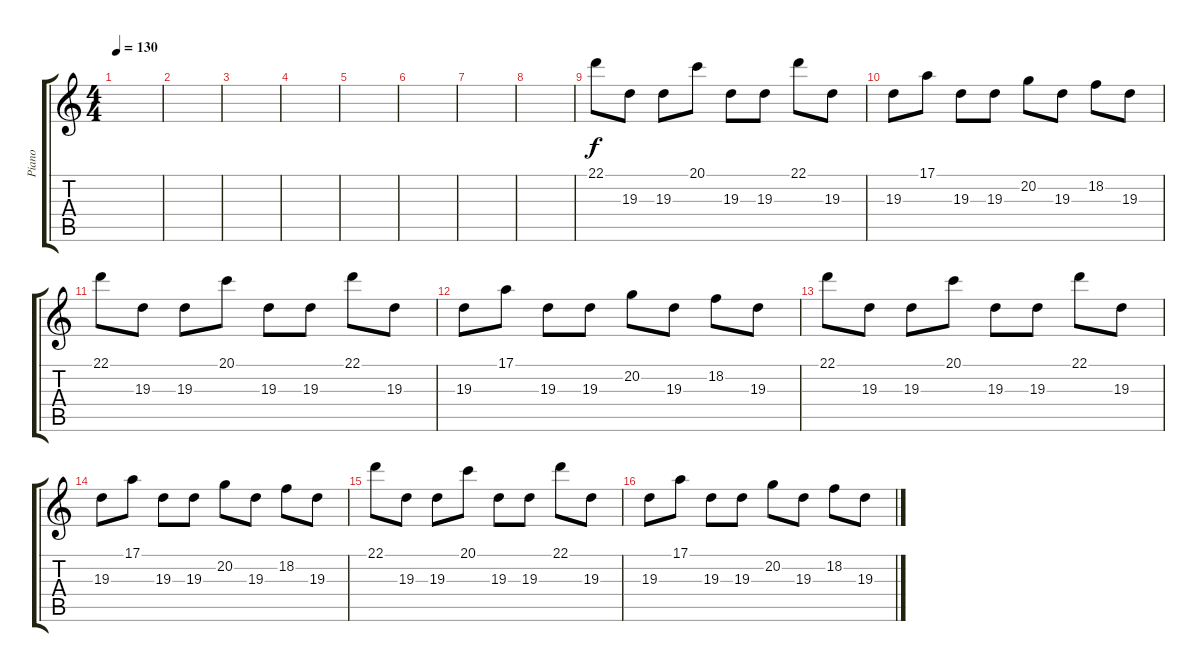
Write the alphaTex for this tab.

\track ("Piano" "Piano") {instrument acousticgrandpiano}
\staff {score tabs}
\tuning (E4 B3 G3 D3 A2 E2) {hide}
\ts (4 4)
\tempo 130
\clef g2
\ks c
|
|
|
|
|
|
|
|
22.1.8 19.3.8 19.3.8 20.1.8 19.3.8 19.3.8 22.1.8 19.3.8 |
19.3.8 17.1.8 19.3.8 19.3.8 20.2.8 19.3.8 18.2.8 19.3.8 |
22.1.8 19.3.8 19.3.8 20.1.8 19.3.8 19.3.8 22.1.8 19.3.8 |
19.3.8 17.1.8 19.3.8 19.3.8 20.2.8 19.3.8 18.2.8 19.3.8 |
22.1.8 19.3.8 19.3.8 20.1.8 19.3.8 19.3.8 22.1.8 19.3.8 |
19.3.8 17.1.8 19.3.8 19.3.8 20.2.8 19.3.8 18.2.8 19.3.8 |
22.1.8 19.3.8 19.3.8 20.1.8 19.3.8 19.3.8 22.1.8 19.3.8 |
19.3.8 17.1.8 19.3.8 19.3.8 20.2.8 19.3.8 18.2.8 19.3.8
